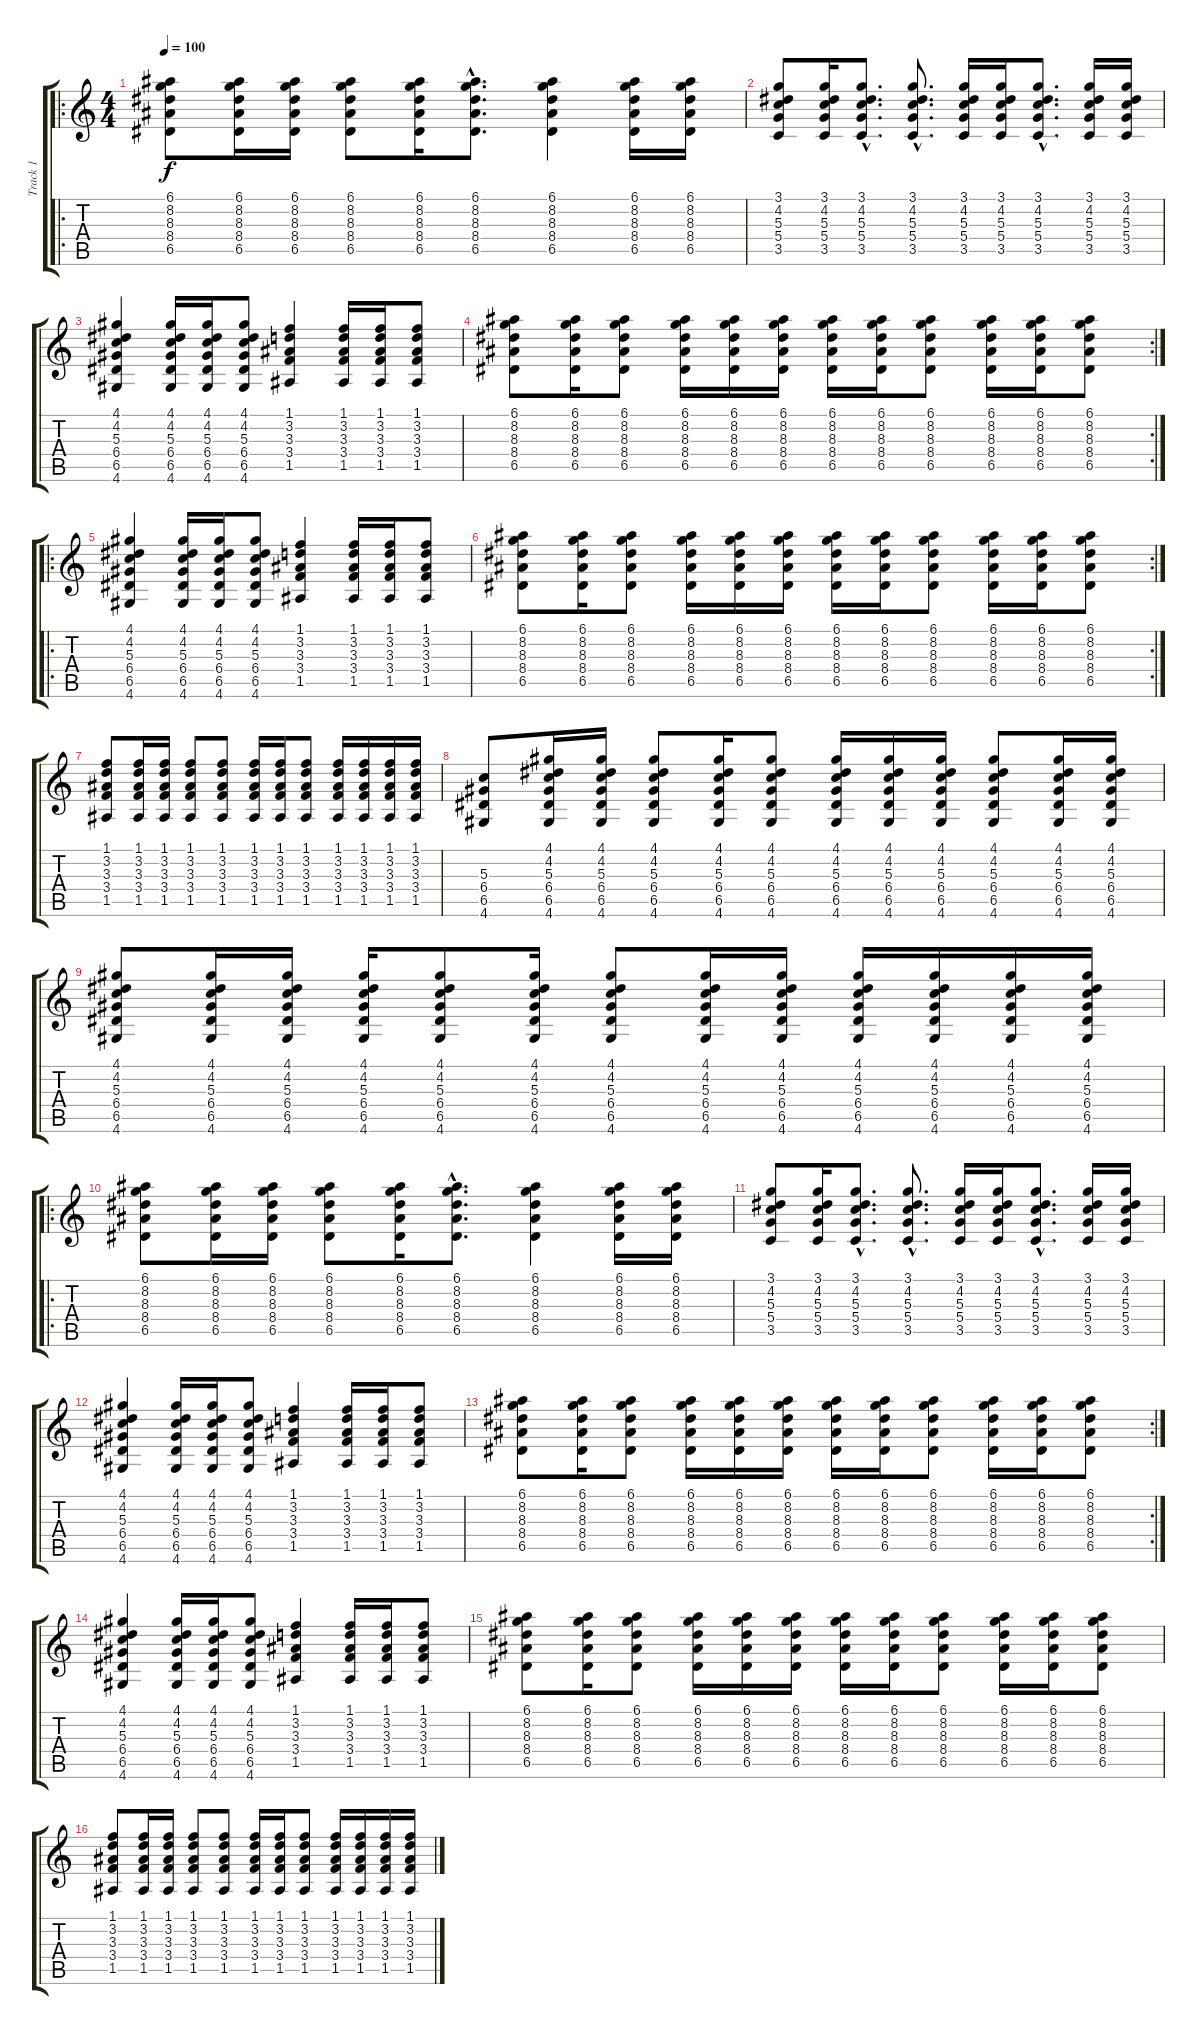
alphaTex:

\track ("Track 1" "Track 1") {instrument acousticguitarsteel}
\staff {score tabs}
\tuning (E4 B3 G3 D3 A2 E2) {hide}
\ro
\ts (4 4)
\tempo 100
\clef g2
\ks c
(6.1 8.2 8.3 8.4 6.5).8{dy f instrument acousticguitarsteel} (6.1 8.2 8.3 8.4 6.5).16 (6.1 8.2 8.3 8.4 6.5).16 (6.1 8.2 8.3 8.4 6.5).8 (6.1 8.2 8.3 8.4 6.5).16 (6.1{hac} 8.2{hac} 8.3{hac} 8.4{hac} 6.5{hac}).8{d} (6.1 8.2 8.3 8.4 6.5).4 (6.1 8.2 8.3 8.4 6.5).16 (6.1 8.2 8.3 8.4 6.5).16 |
(3.1 4.2 5.3 5.4 3.5).8 (3.1 4.2 5.3 5.4 3.5).16 (3.1{hac} 4.2{hac} 5.3{hac} 5.4{hac} 3.5{hac}).8{d} (3.1{hac} 4.2{hac} 5.3{hac} 5.4{hac} 3.5{hac}).8{d} (3.1 4.2 5.3 5.4 3.5).16 (3.1 4.2 5.3 5.4 3.5).16 (3.1{hac} 4.2{hac} 5.3{hac} 5.4{hac} 3.5{hac}).8{d} (3.1 4.2 5.3 5.4 3.5).16 (3.1 4.2 5.3 5.4 3.5).16 |
(4.1 4.2 5.3 6.4 6.5 4.6).4 (4.1 4.2 5.3 6.4 6.5 4.6).16 (4.1 4.2 5.3 6.4 6.5 4.6).16 (4.1 4.2 5.3 6.4 6.5 4.6).8 (1.1 3.2 3.3 3.4 1.5).4 (1.1 3.2 3.3 3.4 1.5).16 (1.1 3.2 3.3 3.4 1.5).16 (1.1 3.2 3.3 3.4 1.5).8 |
\rc 2
(6.1 8.2 8.3 8.4 6.5).8 (6.1 8.2 8.3 8.4 6.5).16 (6.1 8.2 8.3 8.4 6.5).8 (6.1 8.2 8.3 8.4 6.5).16 (6.1 8.2 8.3 8.4 6.5).16 (6.1 8.2 8.3 8.4 6.5).16 (6.1 8.2 8.3 8.4 6.5).16 (6.1 8.2 8.3 8.4 6.5).16 (6.1 8.2 8.3 8.4 6.5).8 (6.1 8.2 8.3 8.4 6.5).16 (6.1 8.2 8.3 8.4 6.5).16 (6.1 8.2 8.3 8.4 6.5).8 |
\ro
(4.1 4.2 5.3 6.4 6.5 4.6).4 (4.1 4.2 5.3 6.4 6.5 4.6).16 (4.1 4.2 5.3 6.4 6.5 4.6).16 (4.1 4.2 5.3 6.4 6.5 4.6).8 (1.1 3.2 3.3 3.4 1.5).4 (1.1 3.2 3.3 3.4 1.5).16 (1.1 3.2 3.3 3.4 1.5).16 (1.1 3.2 3.3 3.4 1.5).8 |
\rc 2
(6.1 8.2 8.3 8.4 6.5).8 (6.1 8.2 8.3 8.4 6.5).16 (6.1 8.2 8.3 8.4 6.5).8 (6.1 8.2 8.3 8.4 6.5).16 (6.1 8.2 8.3 8.4 6.5).16 (6.1 8.2 8.3 8.4 6.5).16 (6.1 8.2 8.3 8.4 6.5).16 (6.1 8.2 8.3 8.4 6.5).16 (6.1 8.2 8.3 8.4 6.5).8 (6.1 8.2 8.3 8.4 6.5).16 (6.1 8.2 8.3 8.4 6.5).16 (6.1 8.2 8.3 8.4 6.5).8 |
(1.1 3.2 3.3 3.4 1.5).8 (1.1 3.2 3.3 3.4 1.5).16 (1.1 3.2 3.3 3.4 1.5).16 (1.1 3.2 3.3 3.4 1.5).8 (1.1 3.2 3.3 3.4 1.5).8 (1.1 3.2 3.3 3.4 1.5).16 (1.1 3.2 3.3 3.4 1.5).16 (1.1 3.2 3.3 3.4 1.5).8 (1.1 3.2 3.3 3.4 1.5).16 (1.1 3.2 3.3 3.4 1.5).16 (1.1 3.2 3.3 3.4 1.5).16 (1.1 3.2 3.3 3.4 1.5).16 |
(5.3 6.4 6.5 4.6).8 (4.1 4.2 5.3 6.4 6.5 4.6).16 (4.1 4.2 5.3 6.4 6.5 4.6).16 (4.1 4.2 5.3 6.4 6.5 4.6).8 (4.1 4.2 5.3 6.4 6.5 4.6).16 (4.1 4.2 5.3 6.4 6.5 4.6).8 (4.1 4.2 5.3 6.4 6.5 4.6).16 (4.1 4.2 5.3 6.4 6.5 4.6).16 (4.1 4.2 5.3 6.4 6.5 4.6).16 (4.1 4.2 5.3 6.4 6.5 4.6).8 (4.1 4.2 5.3 6.4 6.5 4.6).16 (4.1 4.2 5.3 6.4 6.5 4.6).16 |
(4.1 4.2 5.3 6.4 6.5 4.6).8 (4.1 4.2 5.3 6.4 6.5 4.6).16 (4.1 4.2 5.3 6.4 6.5 4.6).16 (4.1 4.2 5.3 6.4 6.5 4.6).16 (4.1 4.2 5.3 6.4 6.5 4.6).8 (4.1 4.2 5.3 6.4 6.5 4.6).16 (4.1 4.2 5.3 6.4 6.5 4.6).8 (4.1 4.2 5.3 6.4 6.5 4.6).16 (4.1 4.2 5.3 6.4 6.5 4.6).16 (4.1 4.2 5.3 6.4 6.5 4.6).16 (4.1 4.2 5.3 6.4 6.5 4.6).16 (4.1 4.2 5.3 6.4 6.5 4.6).16 (4.1 4.2 5.3 6.4 6.5 4.6).16 |
\ro
(6.1 8.2 8.3 8.4 6.5).8 (6.1 8.2 8.3 8.4 6.5).16 (6.1 8.2 8.3 8.4 6.5).16 (6.1 8.2 8.3 8.4 6.5).8 (6.1 8.2 8.3 8.4 6.5).16 (6.1{hac} 8.2{hac} 8.3{hac} 8.4{hac} 6.5{hac}).8{d} (6.1 8.2 8.3 8.4 6.5).4 (6.1 8.2 8.3 8.4 6.5).16 (6.1 8.2 8.3 8.4 6.5).16 |
(3.1 4.2 5.3 5.4 3.5).8 (3.1 4.2 5.3 5.4 3.5).16 (3.1{hac} 4.2{hac} 5.3{hac} 5.4{hac} 3.5{hac}).8{d} (3.1{hac} 4.2{hac} 5.3{hac} 5.4{hac} 3.5{hac}).8{d} (3.1 4.2 5.3 5.4 3.5).16 (3.1 4.2 5.3 5.4 3.5).16 (3.1{hac} 4.2{hac} 5.3{hac} 5.4{hac} 3.5{hac}).8{d} (3.1 4.2 5.3 5.4 3.5).16 (3.1 4.2 5.3 5.4 3.5).16 |
(4.1 4.2 5.3 6.4 6.5 4.6).4 (4.1 4.2 5.3 6.4 6.5 4.6).16 (4.1 4.2 5.3 6.4 6.5 4.6).16 (4.1 4.2 5.3 6.4 6.5 4.6).8 (1.1 3.2 3.3 3.4 1.5).4 (1.1 3.2 3.3 3.4 1.5).16 (1.1 3.2 3.3 3.4 1.5).16 (1.1 3.2 3.3 3.4 1.5).8 |
\rc 2
(6.1 8.2 8.3 8.4 6.5).8 (6.1 8.2 8.3 8.4 6.5).16 (6.1 8.2 8.3 8.4 6.5).8 (6.1 8.2 8.3 8.4 6.5).16 (6.1 8.2 8.3 8.4 6.5).16 (6.1 8.2 8.3 8.4 6.5).16 (6.1 8.2 8.3 8.4 6.5).16 (6.1 8.2 8.3 8.4 6.5).16 (6.1 8.2 8.3 8.4 6.5).8 (6.1 8.2 8.3 8.4 6.5).16 (6.1 8.2 8.3 8.4 6.5).16 (6.1 8.2 8.3 8.4 6.5).8 |
(4.1 4.2 5.3 6.4 6.5 4.6).4 (4.1 4.2 5.3 6.4 6.5 4.6).16 (4.1 4.2 5.3 6.4 6.5 4.6).16 (4.1 4.2 5.3 6.4 6.5 4.6).8 (1.1 3.2 3.3 3.4 1.5).4 (1.1 3.2 3.3 3.4 1.5).16 (1.1 3.2 3.3 3.4 1.5).16 (1.1 3.2 3.3 3.4 1.5).8 |
(6.1 8.2 8.3 8.4 6.5).8 (6.1 8.2 8.3 8.4 6.5).16 (6.1 8.2 8.3 8.4 6.5).8 (6.1 8.2 8.3 8.4 6.5).16 (6.1 8.2 8.3 8.4 6.5).16 (6.1 8.2 8.3 8.4 6.5).16 (6.1 8.2 8.3 8.4 6.5).16 (6.1 8.2 8.3 8.4 6.5).16 (6.1 8.2 8.3 8.4 6.5).8 (6.1 8.2 8.3 8.4 6.5).16 (6.1 8.2 8.3 8.4 6.5).16 (6.1 8.2 8.3 8.4 6.5).8 |
(1.1 3.2 3.3 3.4 1.5).8 (1.1 3.2 3.3 3.4 1.5).16 (1.1 3.2 3.3 3.4 1.5).16 (1.1 3.2 3.3 3.4 1.5).8 (1.1 3.2 3.3 3.4 1.5).8 (1.1 3.2 3.3 3.4 1.5).16 (1.1 3.2 3.3 3.4 1.5).16 (1.1 3.2 3.3 3.4 1.5).8 (1.1 3.2 3.3 3.4 1.5).16 (1.1 3.2 3.3 3.4 1.5).16 (1.1 3.2 3.3 3.4 1.5).16 (1.1 3.2 3.3 3.4 1.5).16
